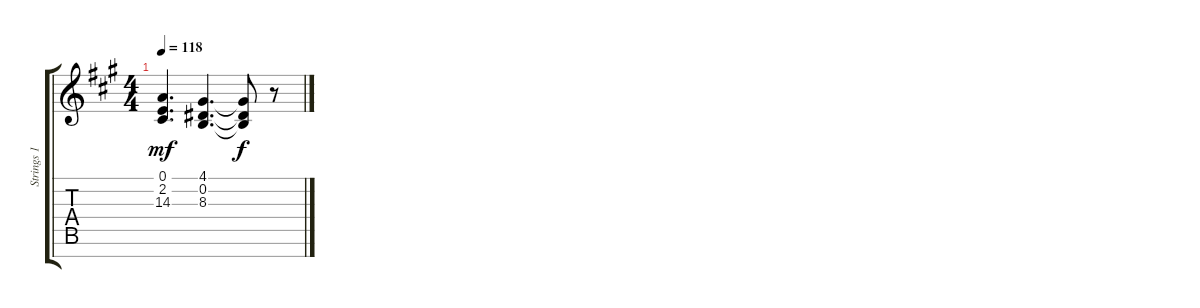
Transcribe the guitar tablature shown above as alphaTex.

\track ("Strings 1" "Strings 1") {instrument synthstrings1}
\staff {score tabs}
\tuning (E4 B3 G3 D3 A2 E2 B1) {hide}
\ts (4 4)
\tempo 118
\clef g2
\ks f#minor
(0.1 2.2 14.3).4{d dy mf} (4.1 0.2 8.3).4{d} (4.1{t} 0.2{t} 8.3{t}).8{dy f} r.8
